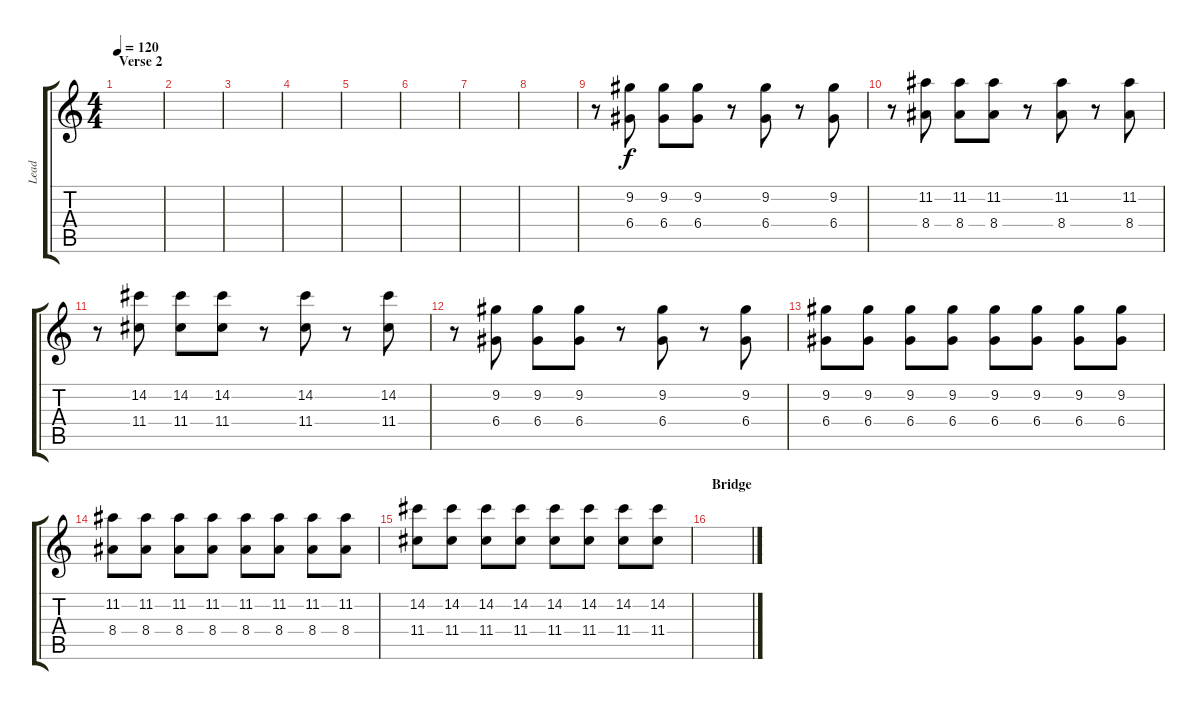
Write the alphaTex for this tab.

\track ("Lead" "Lead") {instrument distortionguitar}
\staff {score tabs}
\tuning (E4 B3 G3 D3 A2 E2) {hide}
\ts (4 4)
\section ("" "Verse 2")
\tempo 120
\clef g2
\ks c
|
|
|
|
|
|
|
|
r.8 (9.2 6.4).8 (9.2 6.4).8 (9.2 6.4).8 r.8 (9.2 6.4).8 r.8 (9.2 6.4).8 |
r.8 (11.2 8.4).8 (11.2 8.4).8 (11.2 8.4).8 r.8 (11.2 8.4).8 r.8 (11.2 8.4).8 |
r.8 (14.2 11.4).8 (14.2 11.4).8 (14.2 11.4).8 r.8 (14.2 11.4).8 r.8 (14.2 11.4).8 |
r.8 (9.2 6.4).8 (9.2 6.4).8 (9.2 6.4).8 r.8 (9.2 6.4).8 r.8 (9.2 6.4).8 |
(9.2 6.4).8 (9.2 6.4).8 (9.2 6.4).8 (9.2 6.4).8 (9.2 6.4).8 (9.2 6.4).8 (9.2 6.4).8 (9.2 6.4).8 |
(11.2 8.4).8 (11.2 8.4).8 (11.2 8.4).8 (11.2 8.4).8 (11.2 8.4).8 (11.2 8.4).8 (11.2 8.4).8 (11.2 8.4).8 |
(14.2 11.4).8 (14.2 11.4).8 (14.2 11.4).8 (14.2 11.4).8 (14.2 11.4).8 (14.2 11.4).8 (14.2 11.4).8 (14.2 11.4).8 |
\section ("" "Bridge")
